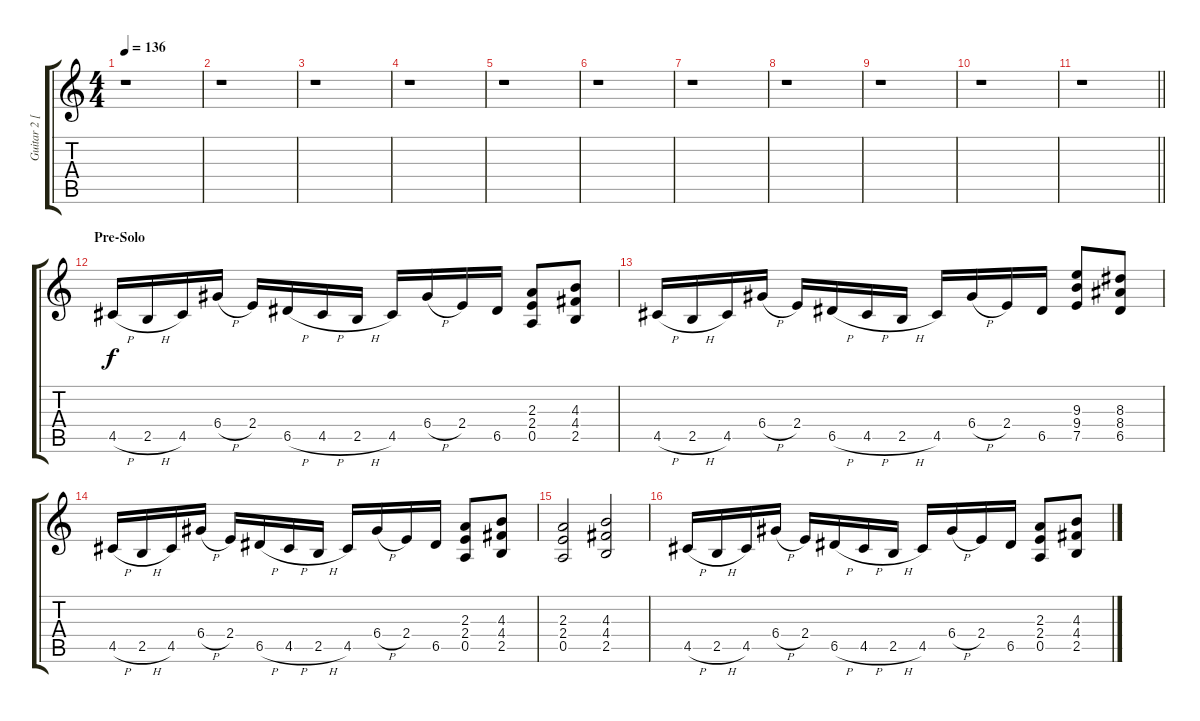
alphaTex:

\track ("Guitar 2 [Lead]" "Guitar 2 [") {instrument distortionguitar}
\staff {score tabs}
\tuning (E4 B3 G3 D3 A2 E2) {hide}
\ts (4 4)
\tempo 136
\clef g2
\ks c
r.1{dy f} |
r.1 |
r.1 |
r.1 |
r.1 |
r.1 |
r.1 |
r.1 |
r.1 |
r.1 |
\barLineRight lightlight
r.1 |
\section ("" "Pre-Solo")
4.5{h}.16 2.5{h}.16 4.5.16 6.4{h}.16 2.4.16 6.5{h}.16 4.5{h}.16 2.5{h}.16 4.5.16 6.4{h}.16 2.4.16 6.5.16 (2.3 2.4 0.5).8 (4.3 4.4 2.5).8 |
4.5{h}.16 2.5{h}.16 4.5.16 6.4{h}.16 2.4.16 6.5{h}.16 4.5{h}.16 2.5{h}.16 4.5.16 6.4{h}.16 2.4.16 6.5.16 (9.3 9.4 7.5).8 (8.3 8.4 6.5).8 |
4.5{h}.16 2.5{h}.16 4.5.16 6.4{h}.16 2.4.16 6.5{h}.16 4.5{h}.16 2.5{h}.16 4.5.16 6.4{h}.16 2.4.16 6.5.16 (2.3 2.4 0.5).8 (4.3 4.4 2.5).8 |
(2.3 2.4 0.5).2 (4.3 4.4 2.5).2 |
4.5{h}.16 2.5{h}.16 4.5.16 6.4{h}.16 2.4.16 6.5{h}.16 4.5{h}.16 2.5{h}.16 4.5.16 6.4{h}.16 2.4.16 6.5.16 (2.3 2.4 0.5).8 (4.3 4.4 2.5).8
